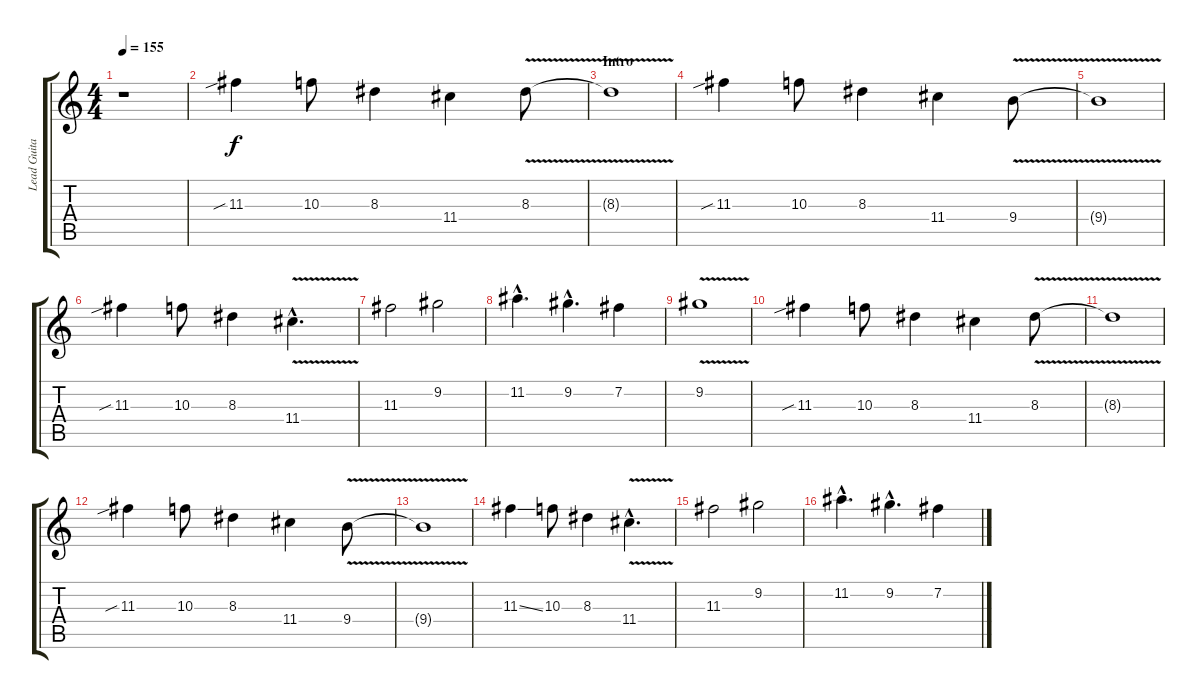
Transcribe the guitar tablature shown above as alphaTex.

\track ("Lead Guitar" "Lead Guita") {instrument overdrivenguitar}
\staff {score tabs}
\tuning (E4 B3 G3 D3 A2 E2) {hide}
\ts (4 4)
\tempo 155
\clef g2
\ks c
r.1{dy f instrument overdrivenguitar} |
11.3{sib}.4 10.3.8 8.3.4 11.4.4 8.3{v}.8 |
\section ("" "Intro")
8.3{t}.1 |
11.3{sib}.4 10.3.8 8.3.4 11.4.4 9.4{v}.8 |
9.4{t}.1 |
11.3{sib}.4 10.3.8 8.3.4 11.4{v hac}.4{d} |
11.3.2 9.2.2 |
11.2{hac}.4{d} 9.2{hac}.4{d} 7.2.4 |
9.2{v}.1 |
11.3{sib}.4 10.3.8 8.3.4 11.4.4 8.3{v}.8 |
\section ("" "")
8.3{t}.1 |
11.3{sib}.4 10.3.8 8.3.4 11.4.4 9.4{v}.8 |
9.4{t}.1 |
11.3{ss}.4 10.3.8 8.3.4 11.4{v hac}.4{d} |
11.3.2 9.2.2 |
11.2{hac}.4{d} 9.2{hac}.4{d} 7.2.4
